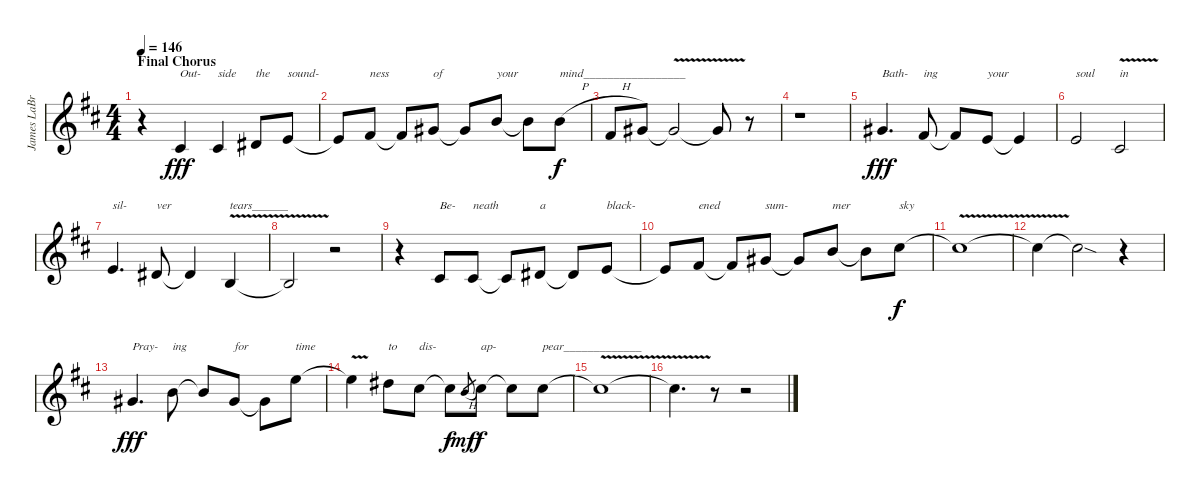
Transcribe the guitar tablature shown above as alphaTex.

\track ("James LaBrie" "James LaBr") {instrument lead6voice}
\staff {score}
\tuning (E4 B3 G3 D3 A2 E2) {hide}
\ts (4 4)
\section ("" "Final Chorus")
\tempo 146
\clef g2
\ks bminor
r.4{dy fff} 2.2.4{txt "Out-"} 2.2.4{txt "side"} 4.2.8{txt "the"} 0.1.8{txt "sound-"} |
0.1{t}.8 2.1.8{txt "ness"} 2.1{t}.8 4.1.8{txt "of"} 4.1{t}.8 7.1.8{txt "your"} 7.1{t}.8 7.1{h}.8{txt "mind_________________" dy f} |
2.1{h}.8 4.1.8 4.1{v t}.2 4.1{t}.8 r.8 |
r.1 |
4.1.4{d txt "Bath-" dy fff} 2.1.8{txt "ing"} 2.1{t}.8 0.1.8{txt "your"} 0.1{t}.4 |
0.1{be (custom 0 0 10 4 20 4 30 4 46 4 60 0)}.2{txt "soul"} 2.2{v}.2{txt "in"} |
0.1.4{d txt "sil-"} 4.2.8{txt "ver"} 4.2{t}.4 0.2{v}.4{txt "tears______"} |
0.2{t}.2 r.2 |
r.4 2.2.8{txt "Be-"} 2.2.8{txt "neath"} 2.2{t}.8 4.2.8{txt "a"} 4.2{t}.8 0.1.8{txt "black-"} |
0.1{t}.8 2.1.8{txt "ened"} 2.1{t}.8 4.1.8{txt "sum-"} 4.1{t}.8 7.1.8{txt "mer"} 7.1{t}.8 14.2.8{txt "sky" dy f} |
14.2{v t}.1 |
14.2{t}.4 14.2{sod t}.2 r.4 |
4.1.4{d txt "Pray-" dy fff} 7.1.8{txt "ing"} 7.1{t}.8 4.1.8{txt "for"} 4.1{t}.8 12.1.8{txt "time"} |
12.1{v t}.4 11.1.8{txt "to"} 9.1.8{txt "dis-"} 9.1{t}.8{dy f} 7.1{h}.8{gr dy mf} 9.1.8{txt "ap-" dy f} 9.1{t}.8 9.1.8{txt "pear_____________"} |
9.1{v t}.1 |
9.1{t}.4{d} r.8 r.2
